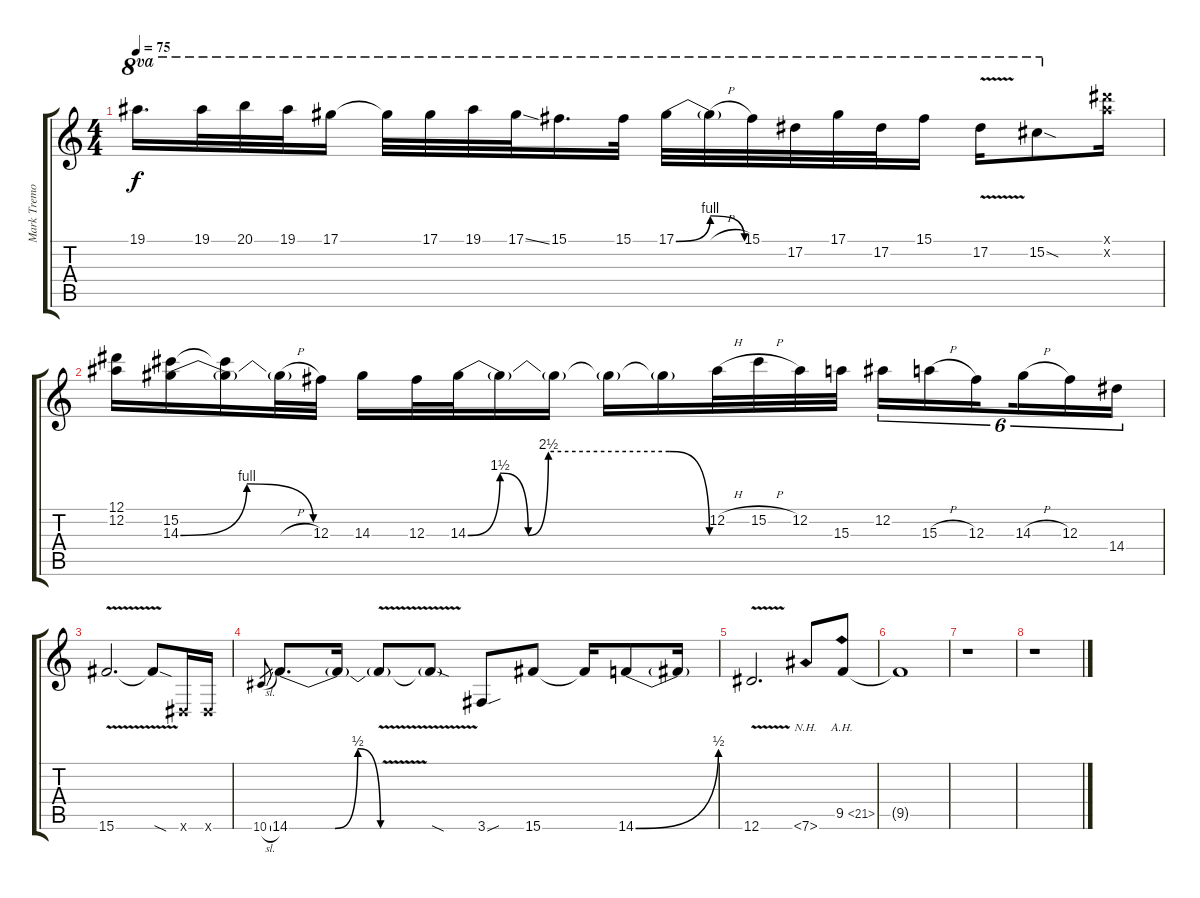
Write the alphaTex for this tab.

\track ("Mark Tremonti" "Mark Tremo") {instrument distortionguitar}
\staff {score tabs}
\tuning (Eb4 Bb3 Gb3 Db3 Ab2 Eb2) {hide}
\ts (4 4)
\tempo 75
\clef g2
\ks c
19.1.16{d ot 8va dy f} 19.1.32{ot 8va} 20.1.32{ot 8va} 19.1.32{ot 8va} 17.1.16{ot 8va} 17.1{t}.32{ot 8va} 17.1.32{ot 8va} 19.1.32{ot 8va} 17.1{ss}.32{ot 8va} 15.1.16{d ot 8va} 15.1.32{ot 8va} 17.1{be (bendrelease 0 0 30 4 30 4 60 0)}.32{ot 8va} 17.1{h t}.32{ot 8va} 15.1.32{ot 8va} 17.2.32{ot 8va} 17.1.32{ot 8va} 17.2.32{ot 8va} 15.1.16{ot 8va} 17.2{v}.16{ot 8va} 15.2{sod}.8{ot 8va} (12.1{x} 12.2{x}).16 |
(12.1 12.2).16 (15.2 14.3{be (bendrelease 0 0 15 4 45 4 60 0)}).16 (15.2{t} 14.3{t}).16 14.3{h t}.32 12.3.32 14.3.16 12.3.32 14.3{be (custom 0 0 8 6 15 0 20 10 50 10 60 0)}.32 14.3{t}.16 14.3{t}.16 14.3{t}.16 14.3{t}.16 12.2{h}.32 15.2{h}.32 12.2.32 15.3.32 12.2.16{tu (6 4)} 15.3{h}.16{tu (6 4)} 12.3.16{tu (6 4) beam splitsecondary} 14.3{h}.16{tu (6 4)} 12.3.16{tu (6 4)} 14.4.16{tu (6 4)} |
15.6{v}.2{d} 15.6{sod t}.8 0.6{x}.16 0.6{x}.16 |
10.6{sl}.8{gr} 14.6{be (custom 0 0 30 0 45 2 60 0)}.8{d} 14.6{t}.16 14.6{v t}.8 14.6{sod t}.8 3.6{sou}.8 15.6.8 15.6{t}.16 14.6{be (bend 0 0 60 2)}.8 14.6{t}.16 |
12.6{v}.2{d} 7.6{nh}.8 9.5{ah 12}.8{volume 0} |
9.5{t}.1 |
r.1 |
r.1
